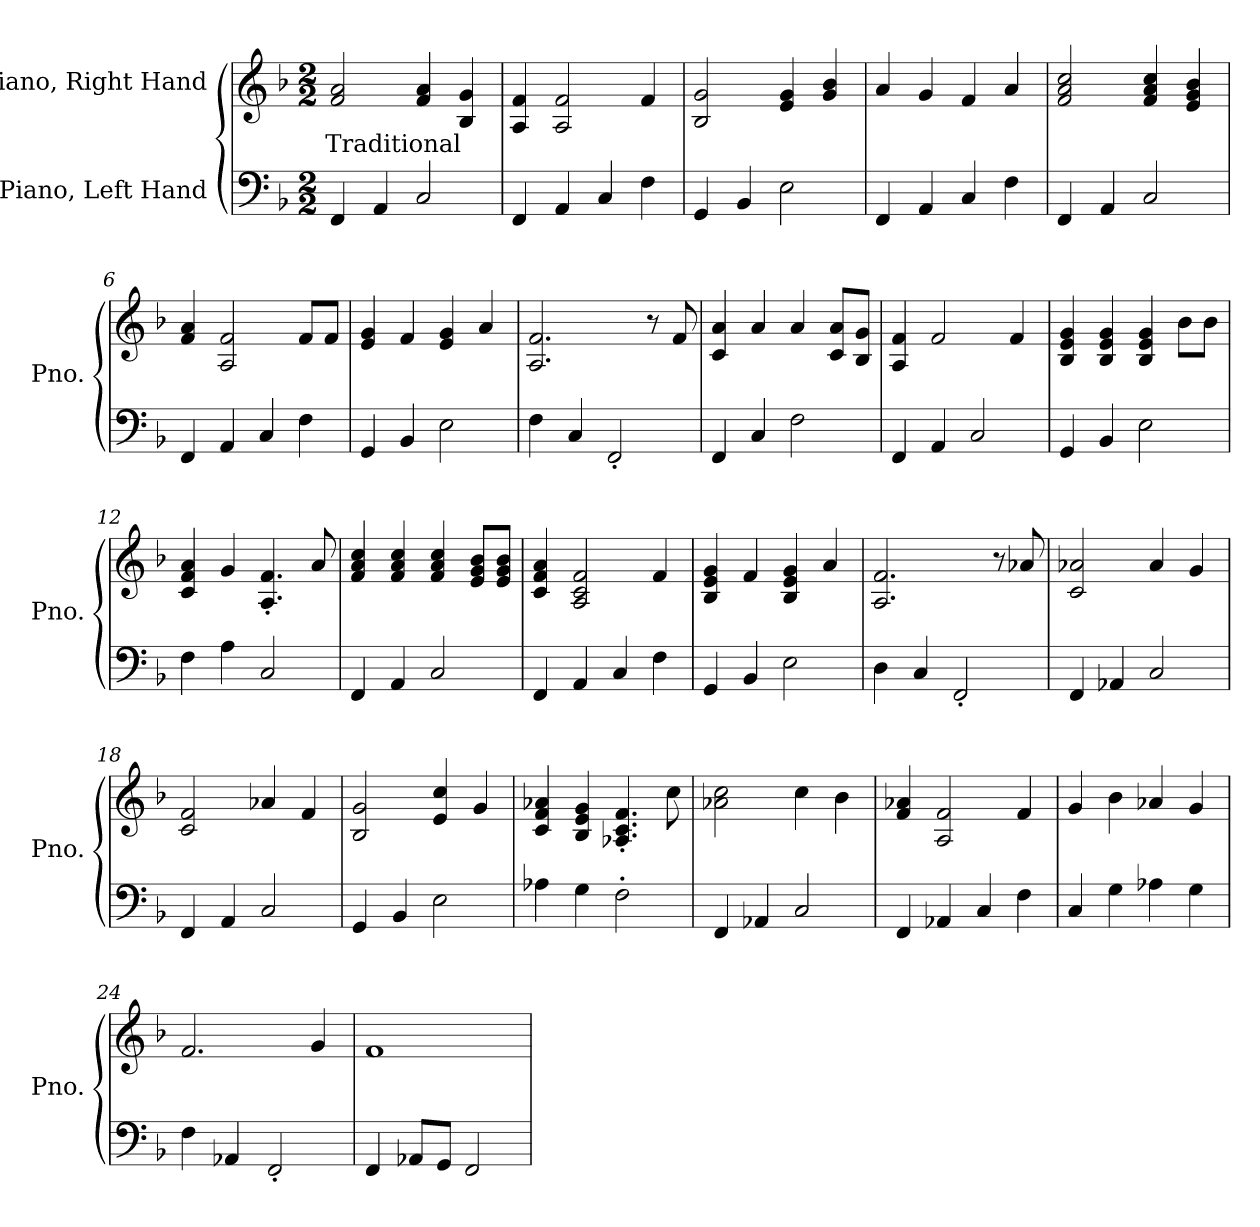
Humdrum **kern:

**kern	**kern	**text
*part2	*part1	*part1
*staff2	*staff1	*staff1
*I"Piano, Left Hand	*I"Piano, Right Hand	*
*I'Pno.	*I'Pno.	*
*clefF4	*clefG2	*
*k[b-]	*k[b-]	*
*M2/2	*M2/2	*
*MM100	*MM100	*
=1	=1	=1
!	!	!LO:LY:b
4FF/	2f/ 2a/	Traditional
4AA/	.	.
2C/	4f/ 4a/	.
.	4B-/ 4g/	.
=2	=2	=2
4FF/	4A/ 4f/	.
4AA/	2A/ 2f/	.
4C/	.	.
4F\	4f/	.
=3	=3	=3
4GG/	2B-/ 2g/	.
4BB-/	.	.
2E\	4e/ 4g/	.
.	4g/ 4b-/	.
=4	=4	=4
4FF/	4a/	.
4AA/	4g/	.
4C/	4f/	.
4F\	4a/	.
=5	=5	=5
4FF/	2f/ 2a/ 2cc/	.
4AA/	.	.
2C/	4f/ 4a/ 4cc/	.
.	4e/ 4g/ 4b-/	.
=6	=6	=6
4FF/	4f/ 4a/	.
4AA/	2A/ 2f/	.
4C/	.	.
4F\	8f/L	.
.	8f/J	.
!!LO:LB:g=z
=7	=7	=7
4GG/	4e/ 4g/	.
4BB-/	4f/	.
2E\	4e/ 4g/	.
.	4a/	.
=8	=8	=8
4F\	2.A/ 2.f/	.
4C/	.	.
2FF'/	.	.
.	8r	.
.	8f/	.
=9	=9	=9
4FF/	4c/ 4a/	.
4C/	4a/	.
2F\	4a/	.
.	8c/ 8a/L	.
.	8B-/ 8g/J	.
=10	=10	=10
4FF/	4A/ 4f/	.
4AA/	2f/	.
2C/	.	.
.	4f/	.
=11	=11	=11
4GG/	4B-/ 4e/ 4g/	.
4BB-/	4B-/ 4e/ 4g/	.
2E\	4B-/ 4e/ 4g/	.
.	8b-\L	.
.	8b-\J	.
=12	=12	=12
4F\	4c/ 4f/ 4a/	.
4A\	4g/	.
2C/	4.A/' 4.f/'	.
.	8a/	.
=13	=13	=13
4FF/	4f/ 4a/ 4cc/	.
4AA/	4f/ 4a/ 4cc/	.
2C/	4f/ 4a/ 4cc/	.
.	8e/ 8g/ 8b-/L	.
.	8e/ 8g/ 8b-/J	.
!!LO:LB:g=z
=14	=14	=14
4FF/	4c/ 4f/ 4a/	.
4AA/	2A/ 2c/ 2f/	.
4C/	.	.
4F\	4f/	.
=15	=15	=15
4GG/	4B-/ 4e/ 4g/	.
4BB-/	4f/	.
2E\	4B-/ 4e/ 4g/	.
.	4a/	.
=16	=16	=16
4D\	2.A/ 2.f/	.
4C/	.	.
2FF'/	.	.
.	8r	.
.	8a-X/	.
=17	=17	=17
4FF/	2c/ 2a-X/	.
4AA-X/	.	.
2C/	4a-/	.
.	4g/	.
=18	=18	=18
4FF/	2c/ 2f/	.
4AA/	.	.
2C/	4a-X/	.
.	4f/	.
=19	=19	=19
4GG/	2B-/ 2g/	.
4BB-/	.	.
2E\	4e/ 4cc/	.
.	4g/	.
=20	=20	=20
4A-X\	4c/ 4f/ 4a-X/	.
4G\	4B-/ 4e/ 4g/	.
2F'\	4.A-X/' 4.c/' 4.f/'	.
.	8cc\	.
!!LO:LB:g=z
=21	=21	=21
4FF/	2a-X\ 2cc\	.
4AA-X/	.	.
2C/	4cc\	.
.	4b-\	.
=22	=22	=22
4FF/	4f/ 4a-X/	.
4AA-X/	2A/ 2f/	.
4C/	.	.
4F\	4f/	.
=23	=23	=23
4C/	4g/	.
4G\	4b-\	.
4A-X\	4a-X/	.
4G\	4g/	.
=24	=24	=24
4F\	2.f/	.
4AA-X/	.	.
2FF'/	.	.
.	4g/	.
=25	=25	=25
4FF/	1f	.
8AA-X/L	.	.
8GG/J	.	.
2FF/	.	.
=	=	=
*-	*-	*-
